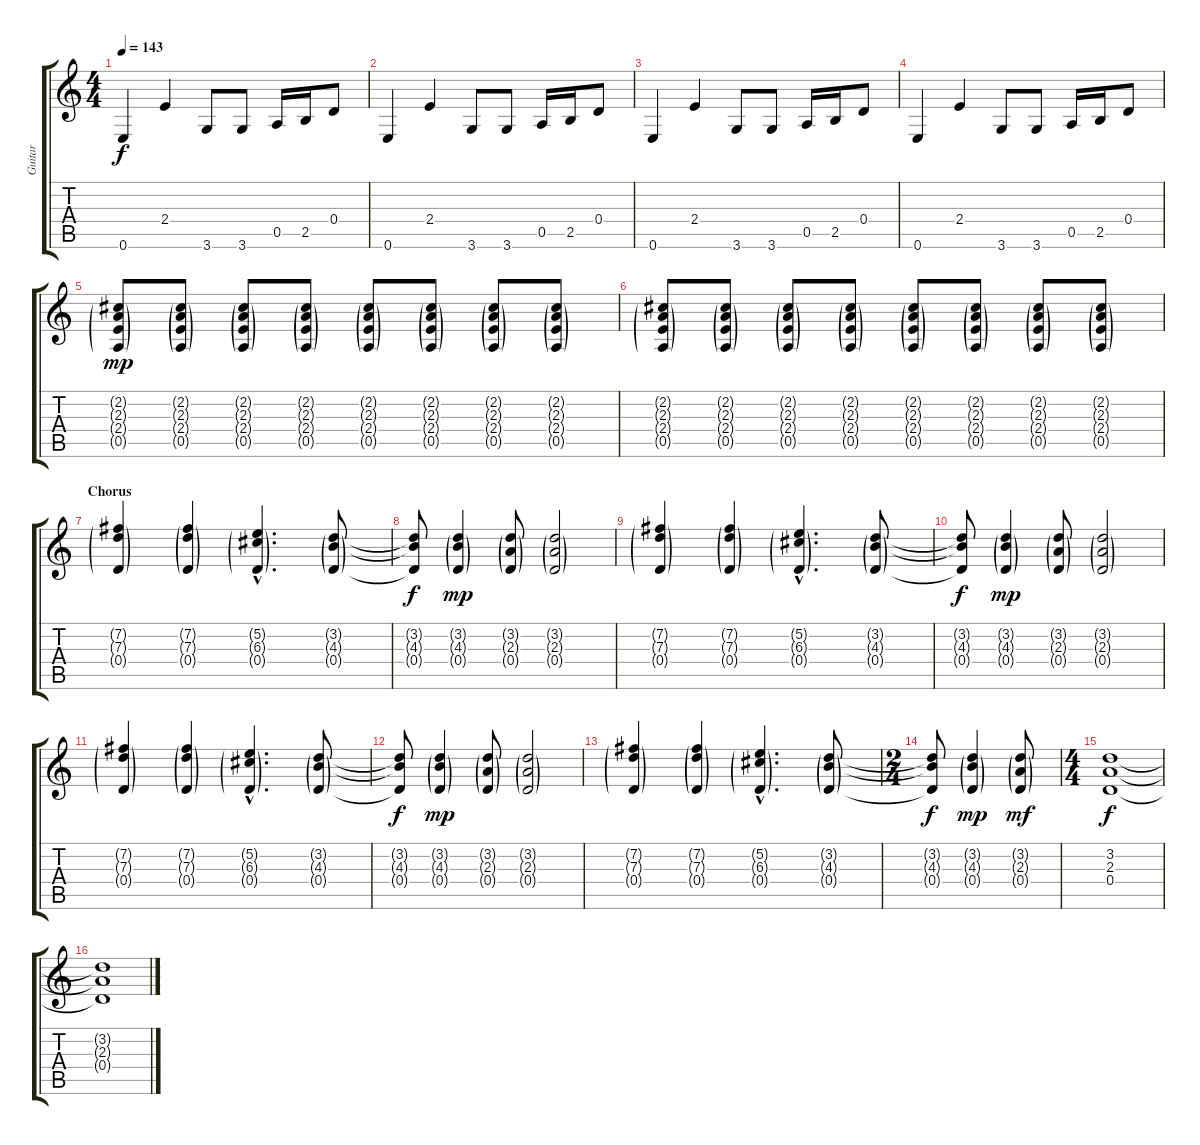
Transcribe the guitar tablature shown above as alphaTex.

\track ("Guitar" "Guitar") {instrument acousticguitarsteel}
\staff {score tabs}
\tuning (E4 B3 G3 D3 A2 E2) {hide}
\ts (4 4)
\tempo 143
\clef g2
\ks c
0.6.4{dy f} 2.4.4 3.6.8 3.6.8 0.5.16 2.5.16 0.4.8 |
0.6.4 2.4.4 3.6.8 3.6.8 0.5.16 2.5.16 0.4.8 |
0.6.4 2.4.4 3.6.8 3.6.8 0.5.16 2.5.16 0.4.8 |
0.6.4 2.4.4 3.6.8 3.6.8 0.5.16 2.5.16 0.4.8 |
(2.2{g} 2.3{g} 2.4{g} 0.5{g}).8{dy mp} (2.2{g} 2.3{g} 2.4{g} 0.5{g}).8 (2.2{g} 2.3{g} 2.4{g} 0.5{g}).8 (2.2{g} 2.3{g} 2.4{g} 0.5{g}).8 (2.2{g} 2.3{g} 2.4{g} 0.5{g}).8 (2.2{g} 2.3{g} 2.4{g} 0.5{g}).8 (2.2{g} 2.3{g} 2.4{g} 0.5{g}).8 (2.2{g} 2.3{g} 2.4{g} 0.5{g}).8 |
(2.2{g} 2.3{g} 2.4{g} 0.5{g}).8 (2.2{g} 2.3{g} 2.4{g} 0.5{g}).8 (2.2{g} 2.3{g} 2.4{g} 0.5{g}).8 (2.2{g} 2.3{g} 2.4{g} 0.5{g}).8 (2.2{g} 2.3{g} 2.4{g} 0.5{g}).8 (2.2{g} 2.3{g} 2.4{g} 0.5{g}).8 (2.2{g} 2.3{g} 2.4{g} 0.5{g}).8 (2.2{g} 2.3{g} 2.4{g} 0.5{g}).8 |
\section ("" "Chorus")
(7.2{g} 7.3{g} 0.4{g}).4 (7.2{g} 7.3{g} 0.4{g}).4 (5.2{g hac} 6.3{g hac} 0.4{g hac}).4{d} (3.2{g} 4.3{g} 0.4{g}).8 |
(3.2{t} 4.3{t} 0.4{t}).8{dy f} (3.2{g} 4.3{g} 0.4{g}).4{dy mp} (3.2{g} 2.3{g} 0.4{g}).8 (3.2{g} 2.3{g} 0.4{g}).2 |
(7.2{g} 7.3{g} 0.4{g}).4 (7.2{g} 7.3{g} 0.4{g}).4 (5.2{g hac} 6.3{g hac} 0.4{g hac}).4{d} (3.2{g} 4.3{g} 0.4{g}).8 |
(3.2{t} 4.3{t} 0.4{t}).8{dy f} (3.2{g} 4.3{g} 0.4{g}).4{dy mp} (3.2{g} 2.3{g} 0.4{g}).8 (3.2{g} 2.3{g} 0.4{g}).2 |
(7.2{g} 7.3{g} 0.4{g}).4 (7.2{g} 7.3{g} 0.4{g}).4 (5.2{g hac} 6.3{g hac} 0.4{g hac}).4{d} (3.2{g} 4.3{g} 0.4{g}).8 |
(3.2{t} 4.3{t} 0.4{t}).8{dy f} (3.2{g} 4.3{g} 0.4{g}).4{dy mp} (3.2{g} 2.3{g} 0.4{g}).8 (3.2{g} 2.3{g} 0.4{g}).2 |
(7.2{g} 7.3{g} 0.4{g}).4 (7.2{g} 7.3{g} 0.4{g}).4 (5.2{g hac} 6.3{g hac} 0.4{g hac}).4{d} (3.2{g} 4.3{g} 0.4{g}).8 |
\ts (2 4)
(3.2{t} 4.3{t} 0.4{t}).8{dy f} (3.2{g} 4.3{g} 0.4{g}).4{dy mp} (3.2{g} 2.3{g} 0.4{g}).8{dy mf} |
\ts (4 4)
(3.2 2.3 0.4).1{dy f} |
(3.2{t} 2.3{t} 0.4{t}).1
